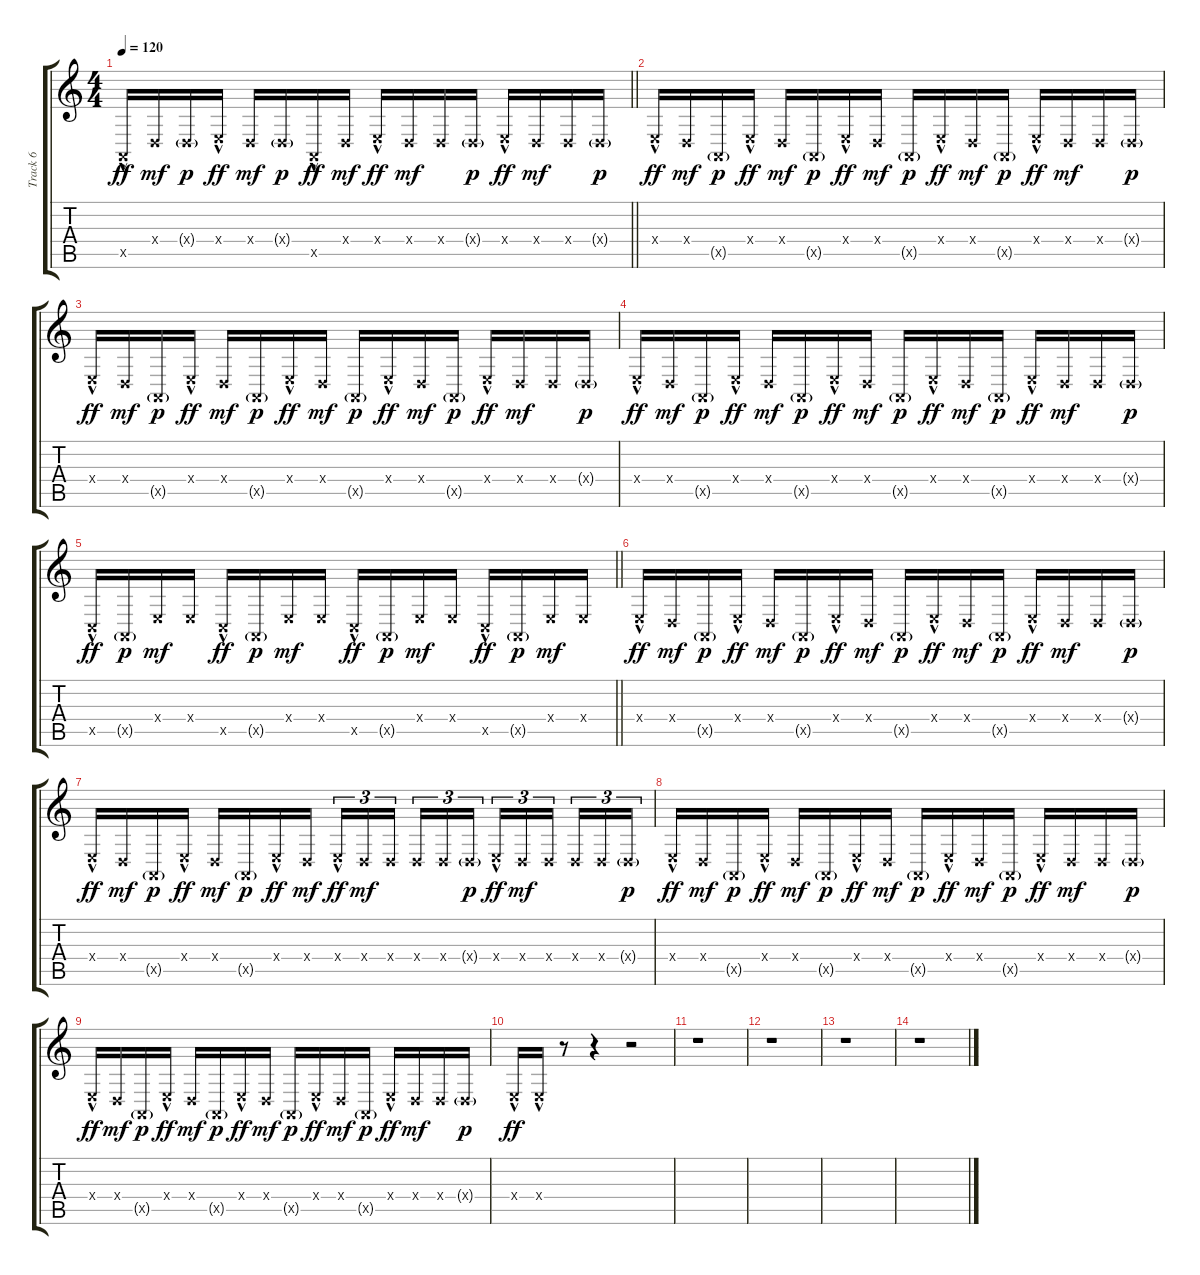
\track ("Track 6" "Track 6") {instrument gunshot}
\staff {score tabs}
\tuning (E4 B3 G3 D3 A2 E2) {hide}
\ts (4 4)
\tempo 120
\clef g2
\barLineRight lightlight
\ks c
0.5{hac x}.16{dy ff} 0.4{x}.16{dy mf} 0.4{g x}.16{dy p} 2.4{hac x}.16{dy ff} 0.4{x}.16{dy mf} 0.4{g x}.16{dy p} 0.5{hac x}.16{dy ff} 0.4{x}.16{dy mf} 2.4{hac x}.16{dy ff} 0.4{x}.16{dy mf} 0.4{x}.16 0.4{g x}.16{dy p} 2.4{hac x}.16{dy ff} 0.4{x}.16{dy mf} 0.4{x}.16 0.4{g x}.16{dy p} |
2.4{hac x}.16{dy ff} 0.4{x}.16{dy mf} 0.5{g x}.16{dy p} 2.4{hac x}.16{dy ff} 0.4{x}.16{dy mf} 0.5{g x}.16{dy p} 2.4{hac x}.16{dy ff} 0.4{x}.16{dy mf} 0.5{g x}.16{dy p} 2.4{hac x}.16{dy ff} 0.4{x}.16{dy mf} 0.5{g x}.16{dy p} 2.4{hac x}.16{dy ff} 0.4{x}.16{dy mf} 0.4{x}.16 0.4{g x}.16{dy p} |
2.4{hac x}.16{dy ff} 0.4{x}.16{dy mf} 0.5{g x}.16{dy p} 2.4{hac x}.16{dy ff} 0.4{x}.16{dy mf} 0.5{g x}.16{dy p} 2.4{hac x}.16{dy ff} 0.4{x}.16{dy mf} 0.5{g x}.16{dy p} 2.4{hac x}.16{dy ff} 0.4{x}.16{dy mf} 0.5{g x}.16{dy p} 2.4{hac x}.16{dy ff} 0.4{x}.16{dy mf} 0.4{x}.16 0.4{g x}.16{dy p} |
2.4{hac x}.16{dy ff} 0.4{x}.16{dy mf} 0.5{g x}.16{dy p} 2.4{hac x}.16{dy ff} 0.4{x}.16{dy mf} 0.5{g x}.16{dy p} 2.4{hac x}.16{dy ff} 0.4{x}.16{dy mf} 0.5{g x}.16{dy p} 2.4{hac x}.16{dy ff} 0.4{x}.16{dy mf} 0.5{g x}.16{dy p} 2.4{hac x}.16{dy ff} 0.4{x}.16{dy mf} 0.4{x}.16 0.4{g x}.16{dy p} |
\barLineRight lightlight
3.5{hac x}.16{dy ff} 0.5{g x}.16{dy p} 2.4{x}.16{dy mf} 2.4{x}.16 3.5{hac x}.16{dy ff} 0.5{g x}.16{dy p} 2.4{x}.16{dy mf} 2.4{x}.16 3.5{hac x}.16{dy ff} 0.5{g x}.16{dy p} 2.4{x}.16{dy mf} 2.4{x}.16 3.5{hac x}.16{dy ff} 0.5{g x}.16{dy p} 2.4{x}.16{dy mf} 2.4{x}.16 |
2.4{hac x}.16{dy ff} 0.4{x}.16{dy mf} 0.5{g x}.16{dy p} 2.4{hac x}.16{dy ff} 0.4{x}.16{dy mf} 0.5{g x}.16{dy p} 2.4{hac x}.16{dy ff} 0.4{x}.16{dy mf} 0.5{g x}.16{dy p} 2.4{hac x}.16{dy ff} 0.4{x}.16{dy mf} 0.5{g x}.16{dy p} 2.4{hac x}.16{dy ff} 0.4{x}.16{dy mf} 0.4{x}.16 0.4{g x}.16{dy p} |
2.4{hac x}.16{dy ff} 0.4{x}.16{dy mf} 0.5{g x}.16{dy p} 2.4{hac x}.16{dy ff} 0.4{x}.16{dy mf} 0.5{g x}.16{dy p} 2.4{hac x}.16{dy ff} 0.4{x}.16{dy mf} 2.4{hac x}.16{tu (3 2) dy ff} 0.4{x}.16{tu (3 2) dy mf} 0.4{x}.16{tu (3 2) beam splitsecondary} 0.4{x}.16{tu (3 2)} 0.4{x}.16{tu (3 2)} 0.4{g x}.16{tu (3 2) dy p} 2.4{hac x}.16{tu (3 2) dy ff} 0.4{x}.16{tu (3 2) dy mf} 0.4{x}.16{tu (3 2) beam splitsecondary} 0.4{x}.16{tu (3 2)} 0.4{x}.16{tu (3 2)} 0.4{g x}.16{tu (3 2) dy p} |
2.4{hac x}.16{dy ff} 0.4{x}.16{dy mf} 0.5{g x}.16{dy p} 2.4{hac x}.16{dy ff} 0.4{x}.16{dy mf} 0.5{g x}.16{dy p} 2.4{hac x}.16{dy ff} 0.4{x}.16{dy mf} 0.5{g x}.16{dy p} 2.4{hac x}.16{dy ff} 0.4{x}.16{dy mf} 0.5{g x}.16{dy p} 2.4{hac x}.16{dy ff} 0.4{x}.16{dy mf} 0.4{x}.16 0.4{g x}.16{dy p} |
2.4{hac x}.16{dy ff} 0.4{x}.16{dy mf} 0.5{g x}.16{dy p} 2.4{hac x}.16{dy ff} 0.4{x}.16{dy mf} 0.5{g x}.16{dy p} 2.4{hac x}.16{dy ff} 0.4{x}.16{dy mf} 0.5{g x}.16{dy p} 2.4{hac x}.16{dy ff} 0.4{x}.16{dy mf} 0.5{g x}.16{dy p} 2.4{hac x}.16{dy ff} 0.4{x}.16{dy mf} 0.4{x}.16 0.4{g x}.16{dy p} |
2.4{hac x}.16{dy ff} 2.4{hac x}.16 r.8 r.4 r.2 |
r.1 |
r.1 |
r.1 |
r.1
